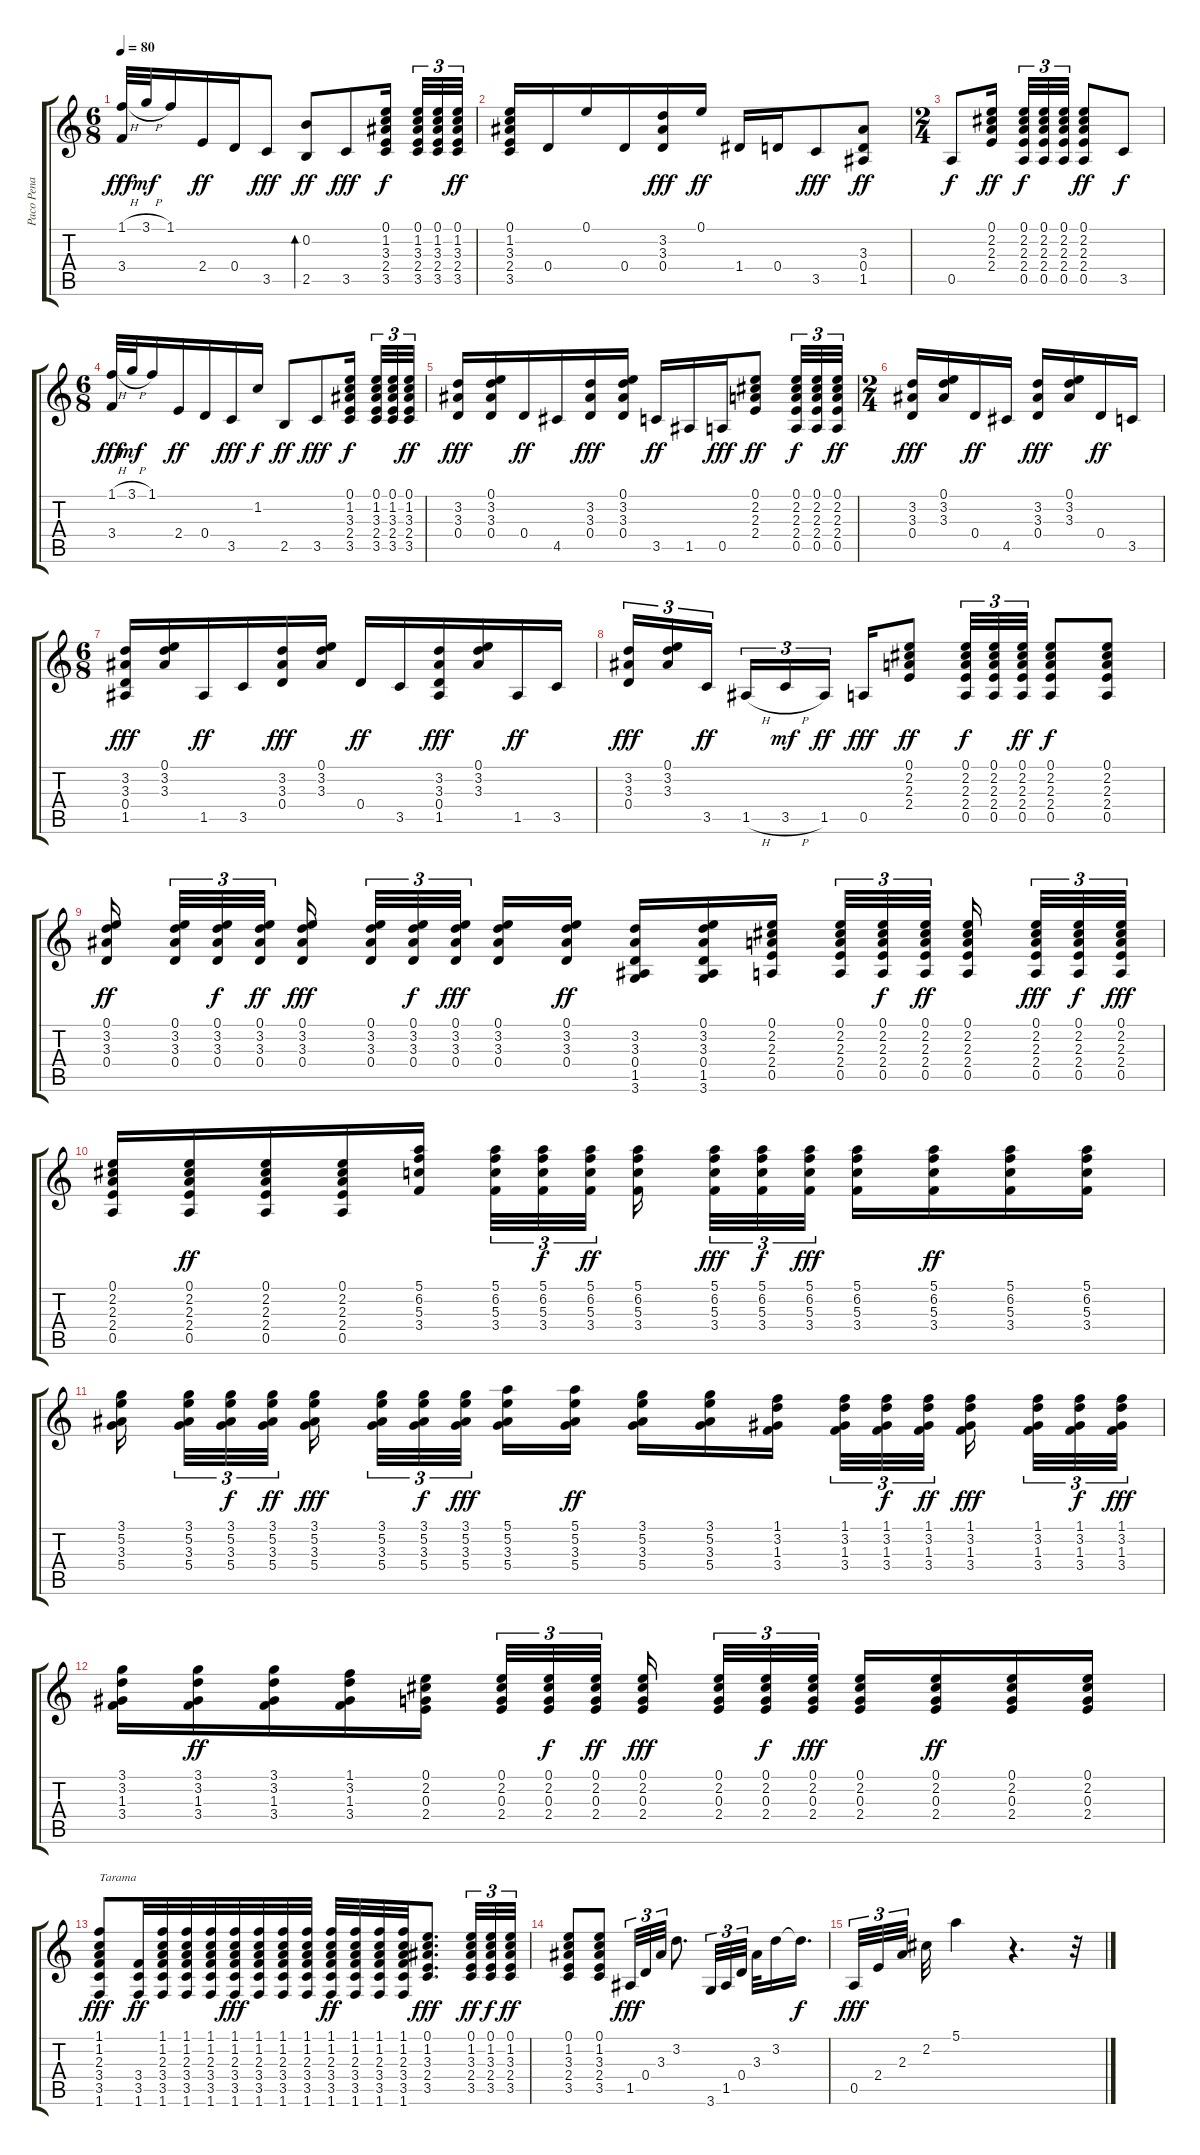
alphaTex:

\track ("Paco Pena Flamenko Gitar" "Paco Pena ") {instrument acousticguitarnylon}
\staff {score tabs}
\tuning (E4 B3 G3 D3 A2 E2) {hide}
\ts (6 8)
\tempo 80
\clef g2
\ks c
(1.1{h} 3.4).32{dy fff} 3.1{h}.32{dy mf} 1.1.16 2.4.16{dy ff} 0.4.16 3.5.8{dy fff} (0.2 2.5).8{bd 240 dy ff} 3.5.8{dy fff} (0.1 1.2 3.3 2.4 3.5).16{dy f beam splitsecondary} (0.1 1.2 3.3 2.4 3.5).32{tu (3 2)} (0.1 1.2 3.3 2.4 3.5).32{tu (3 2)} (0.1 1.2 3.3 2.4 3.5).32{tu (3 2) dy ff} |
(0.1 1.2 3.3 2.4 3.5).16 0.4.16 0.1.16 0.4.16 (3.2 3.3 0.4).16{dy fff} 0.1.16{dy ff} 1.4.16 0.4.16 3.5.8{dy fff} (3.3 0.4 1.5).8{dy ff} |
\ts (2 4)
0.5.8{dy f} (0.1 2.2 2.3 2.4).16{dy ff beam splitsecondary} (0.1 2.2 2.3 2.4 0.5).32{tu (3 2) dy f} (0.1 2.2 2.3 2.4 0.5).32{tu (3 2)} (0.1 2.2 2.3 2.4 0.5).32{tu (3 2)} (0.1 2.2 2.3 2.4 0.5).8{dy ff} 3.5.8{dy f} |
\ts (6 8)
(1.1{h} 3.4).32{dy fff} 3.1{h}.32{dy mf} 1.1.16 2.4.16{dy ff} 0.4.16 3.5.16{dy fff} 1.2.16{dy f} 2.5.8{dy ff} 3.5.8{dy fff} (0.1 1.2 3.3 2.4 3.5).16{dy f beam splitsecondary} (0.1 1.2 3.3 2.4 3.5).32{tu (3 2)} (0.1 1.2 3.3 2.4 3.5).32{tu (3 2)} (0.1 1.2 3.3 2.4 3.5).32{tu (3 2) dy ff} |
(3.2 3.3 0.4).16{dy fff} (0.1 3.2 3.3 0.4).16 0.4.16{dy ff} 4.5.16 (3.2 3.3 0.4).16{dy fff} (0.1 3.2 3.3 0.4).16 3.5.16{dy ff} 1.5.16 0.5.16{dy fff} (0.1 2.2 2.3 2.4).8{dy ff} (0.1 2.2 2.3 2.4 0.5).32{tu (3 2) dy f} (0.1 2.2 2.3 2.4 0.5).32{tu (3 2)} (0.1 2.2 2.3 2.4 0.5).32{tu (3 2) dy ff} |
\ts (2 4)
(3.2 3.3 0.4).16{dy fff} (0.1 3.2 3.3).16 0.4.16{dy ff} 4.5.16 (3.2 3.3 0.4).16{dy fff} (0.1 3.2 3.3).16 0.4.16{dy ff} 3.5.16 |
\ts (6 8)
(3.2 3.3 0.4 1.5).16{dy fff} (0.1 3.2 3.3).16 1.5.16{dy ff} 3.5.16 (3.2 3.3 0.4).16{dy fff} (0.1 3.2 3.3).16 0.4.16{dy ff} 3.5.16 (3.2 3.3 0.4 1.5).16{dy fff} (0.1 3.2 3.3).16 1.5.16{dy ff} 3.5.16 |
(3.2 3.3 0.4).16{tu (3 2) dy fff} (0.1 3.2 3.3).16{tu (3 2)} 3.5.16{tu (3 2) dy ff beam splitsecondary} 1.5{h}.16{tu (3 2)} 3.5{h}.16{tu (3 2) dy mf} 1.5.16{tu (3 2) dy ff beam splitsecondary} 0.5.16{dy fff} (0.1 2.2 2.3 2.4).8{dy ff} (0.1 2.2 2.3 2.4 0.5).32{tu (3 2) dy f} (0.1 2.2 2.3 2.4 0.5).32{tu (3 2)} (0.1 2.2 2.3 2.4 0.5).32{tu (3 2) dy ff} (0.1 2.2 2.3 2.4 0.5).8{dy f} (0.1 2.2 2.3 2.4 0.5).8 |
(0.1 3.2 3.3 0.4).16{dy ff beam splitsecondary} (0.1 3.2 3.3 0.4).32{tu (3 2)} (0.1 3.2 3.3 0.4).32{tu (3 2) dy f} (0.1 3.2 3.3 0.4).32{tu (3 2) dy ff beam splitsecondary} (0.1 3.2 3.3 0.4).16{dy fff beam splitsecondary} (0.1 3.2 3.3 0.4).32{tu (3 2)} (0.1 3.2 3.3 0.4).32{tu (3 2) dy f} (0.1 3.2 3.3 0.4).32{tu (3 2) dy fff beam splitsecondary} (0.1 3.2 3.3 0.4).16 (0.1 3.2 3.3 0.4).16{dy ff} (3.2 3.3 0.4 1.5 3.6).16 (0.1 3.2 3.3 0.4 1.5 3.6).16 (0.1 2.2 2.3 2.4 0.5).16{beam splitsecondary} (0.1 2.2 2.3 2.4 0.5).32{tu (3 2)} (0.1 2.2 2.3 2.4 0.5).32{tu (3 2) dy f} (0.1 2.2 2.3 2.4 0.5).32{tu (3 2) dy ff beam splitsecondary} (0.1 2.2 2.3 2.4 0.5).16{beam splitsecondary} (0.1 2.2 2.3 2.4 0.5).32{tu (3 2) dy fff} (0.1 2.2 2.3 2.4 0.5).32{tu (3 2) dy f} (0.1 2.2 2.3 2.4 0.5).32{tu (3 2) dy fff} |
(0.1 2.2 2.3 2.4 0.5).16 (0.1 2.2 2.3 2.4 0.5).16{dy ff} (0.1 2.2 2.3 2.4 0.5).16 (0.1 2.2 2.3 2.4 0.5).16 (5.1 6.2 5.3 3.4).16{beam splitsecondary} (5.1 6.2 5.3 3.4).32{tu (3 2)} (5.1 6.2 5.3 3.4).32{tu (3 2) dy f} (5.1 6.2 5.3 3.4).32{tu (3 2) dy ff} (5.1 6.2 5.3 3.4).16{beam splitsecondary} (5.1 6.2 5.3 3.4).32{tu (3 2) dy fff} (5.1 6.2 5.3 3.4).32{tu (3 2) dy f} (5.1 6.2 5.3 3.4).32{tu (3 2) dy fff beam splitsecondary} (5.1 6.2 5.3 3.4).16 (5.1 6.2 5.3 3.4).16{dy ff} (5.1 6.2 5.3 3.4).16 (5.1 6.2 5.3 3.4).16 |
(3.1 5.2 3.3 5.4).16{beam splitsecondary} (3.1 5.2 3.3 5.4).32{tu (3 2)} (3.1 5.2 3.3 5.4).32{tu (3 2) dy f} (3.1 5.2 3.3 5.4).32{tu (3 2) dy ff beam splitsecondary} (3.1 5.2 3.3 5.4).16{dy fff beam splitsecondary} (3.1 5.2 3.3 5.4).32{tu (3 2)} (3.1 5.2 3.3 5.4).32{tu (3 2) dy f} (3.1 5.2 3.3 5.4).32{tu (3 2) dy fff beam splitsecondary} (5.1 5.2 3.3 5.4).16 (5.1 5.2 3.3 5.4).16{dy ff} (3.1 5.2 3.3 5.4).16 (3.1 5.2 3.3 5.4).16 (1.1 3.2 1.3 3.4).16{beam splitsecondary} (1.1 3.2 1.3 3.4).32{tu (3 2)} (1.1 3.2 1.3 3.4).32{tu (3 2) dy f} (1.1 3.2 1.3 3.4).32{tu (3 2) dy ff beam splitsecondary} (1.1 3.2 1.3 3.4).16{dy fff beam splitsecondary} (1.1 3.2 1.3 3.4).32{tu (3 2)} (1.1 3.2 1.3 3.4).32{tu (3 2) dy f} (1.1 3.2 1.3 3.4).32{tu (3 2) dy fff} |
(3.1 3.2 1.3 3.4).16 (3.1 3.2 1.3 3.4).16{dy ff} (3.1 3.2 1.3 3.4).16 (1.1 3.2 1.3 3.4).16 (0.1 2.2 0.3 2.4).16{beam splitsecondary} (0.1 2.2 0.3 2.4).32{tu (3 2)} (0.1 2.2 0.3 2.4).32{tu (3 2) dy f} (0.1 2.2 0.3 2.4).32{tu (3 2) dy ff} (0.1 2.2 0.3 2.4).16{dy fff beam splitsecondary} (0.1 2.2 0.3 2.4).32{tu (3 2)} (0.1 2.2 0.3 2.4).32{tu (3 2) dy f} (0.1 2.2 0.3 2.4).32{tu (3 2) dy fff beam splitsecondary} (0.1 2.2 0.3 2.4).16 (0.1 2.2 0.3 2.4).16{dy ff} (0.1 2.2 0.3 2.4).16 (0.1 2.2 0.3 2.4).16 |
(1.1 1.2 2.3 3.4 3.5 1.6).8{txt "Tarama" dy fff} (3.4 3.5 1.6).32{dy ff} (1.1 1.2 2.3 3.4 3.5 1.6).32 (1.1 1.2 2.3 3.4 3.5 1.6).32 (1.1 1.2 2.3 3.4 3.5 1.6).32 (1.1 1.2 2.3 3.4 3.5 1.6).32{dy fff} (1.1 1.2 2.3 3.4 3.5 1.6).32 (1.1 1.2 2.3 3.4 3.5 1.6).32 (1.1 1.2 2.3 3.4 3.5 1.6).32 (1.1 1.2 2.3 3.4 3.5 1.6).32{dy ff} (1.1 1.2 2.3 3.4 3.5 1.6).32 (1.1 1.2 2.3 3.4 3.5 1.6).32 (1.1 1.2 2.3 3.4 3.5 1.6).32 (0.1 1.2 3.3 2.4 3.5).8{d dy fff} (0.1 1.2 3.3 2.4 3.5).32{tu (3 2) dy ff} (0.1 1.2 3.3 2.4 3.5).32{tu (3 2) dy f} (0.1 1.2 3.3 2.4 3.5).32{tu (3 2) dy ff} |
(0.1 1.2 3.3 2.4 3.5).8 (0.1 1.2 3.3 2.4 3.5).8 1.5.32{tu (3 2) dy fff} 0.4.32{tu (3 2)} 3.3.32{tu (3 2)} 3.2.8{d} 3.6.32{tu (3 2)} 1.5.32{tu (3 2)} 0.4.32{tu (3 2) beam splitsecondary} 3.3.32 3.2.16 3.2{t}.16{d dy f} |
0.5.32{tu (3 2) dy fff} 2.4.32{tu (3 2)} 2.3.32{tu (3 2) beam splitsecondary} 2.2.32 5.1.4 r.4{d} r.32
